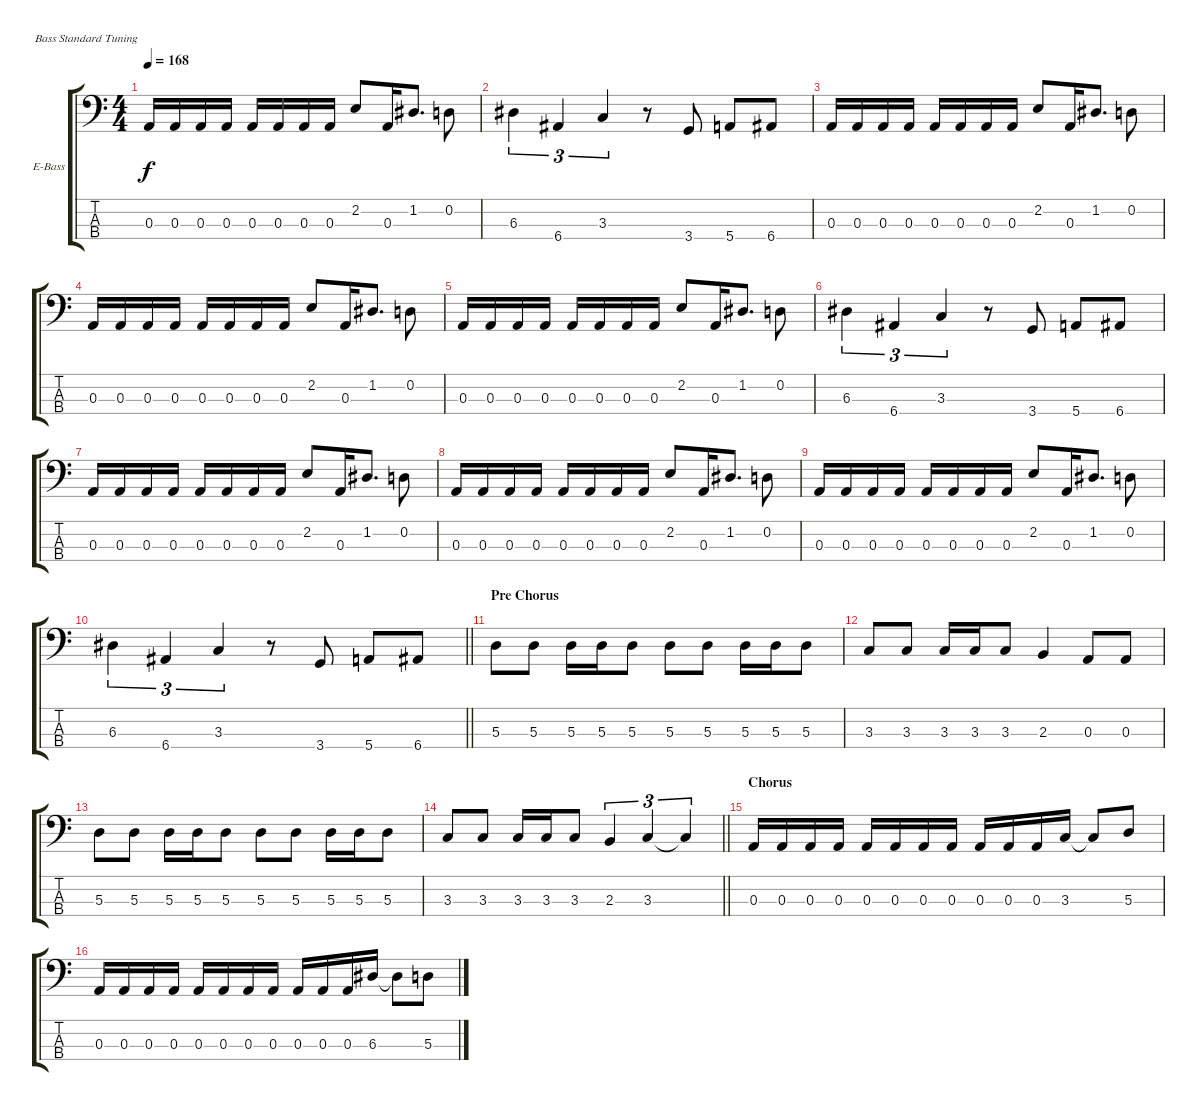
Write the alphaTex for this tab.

\bracketExtendMode groupsimilarinstruments
\firstSystemTrackNameOrientation horizontal
\otherSystemsTrackNameOrientation horizontal
\track ("Bass" "E-Bass") {instrument electricbasspick}
\staff {score tabs}
\tuning (G2 D2 A1 E1)
\ts (4 4)
\tempo 168
\clef f4
\ks c
0.3.16{dy f} 0.3.16 0.3.16 0.3.16 0.3.16 0.3.16 0.3.16 0.3.16 2.2.8 0.3.16 1.2.8{d} 0.2.8 |
6.3.4{tu (3 2)} 6.4.4{tu (3 2)} 3.3.4{tu (3 2)} r.8 3.4.8 5.4.8 6.4.8 |
0.3.16 0.3.16 0.3.16 0.3.16 0.3.16 0.3.16 0.3.16 0.3.16 2.2.8 0.3.16 1.2.8{d} 0.2.8 |
0.3.16 0.3.16 0.3.16 0.3.16 0.3.16 0.3.16 0.3.16 0.3.16 2.2.8 0.3.16 1.2.8{d} 0.2.8 |
0.3.16 0.3.16 0.3.16 0.3.16 0.3.16 0.3.16 0.3.16 0.3.16 2.2.8 0.3.16 1.2.8{d} 0.2.8 |
6.3.4{tu (3 2)} 6.4.4{tu (3 2)} 3.3.4{tu (3 2)} r.8 3.4.8 5.4.8 6.4.8 |
0.3.16 0.3.16 0.3.16 0.3.16 0.3.16 0.3.16 0.3.16 0.3.16 2.2.8 0.3.16 1.2.8{d} 0.2.8 |
0.3.16 0.3.16 0.3.16 0.3.16 0.3.16 0.3.16 0.3.16 0.3.16 2.2.8 0.3.16 1.2.8{d} 0.2.8 |
0.3.16 0.3.16 0.3.16 0.3.16 0.3.16 0.3.16 0.3.16 0.3.16 2.2.8 0.3.16 1.2.8{d} 0.2.8 |
\barLineRight lightlight
6.3.4{tu (3 2)} 6.4.4{tu (3 2)} 3.3.4{tu (3 2)} r.8 3.4.8 5.4.8 6.4.8 |
\section ("" "Pre Chorus")
5.3.8 5.3.8 5.3.16 5.3.16 5.3.8 5.3.8 5.3.8 5.3.16 5.3.16 5.3.8 |
3.3.8 3.3.8 3.3.16 3.3.16 3.3.8 2.3.4 0.3.8 0.3.8 |
5.3.8 5.3.8 5.3.16 5.3.16 5.3.8 5.3.8 5.3.8 5.3.16 5.3.16 5.3.8 |
\barLineRight lightlight
3.3.8 3.3.8 3.3.16 3.3.16 3.3.8 2.3.4{tu (3 2)} 3.3.4{tu (3 2)} 3.3{t}.4{tu (3 2)} |
\section ("" "Chorus")
0.3.16 0.3.16 0.3.16 0.3.16 0.3.16 0.3.16 0.3.16 0.3.16 0.3.16 0.3.16 0.3.16 3.3.16 3.3{t}.8 5.3.8 |
0.3.16 0.3.16 0.3.16 0.3.16 0.3.16 0.3.16 0.3.16 0.3.16 0.3.16 0.3.16 0.3.16 6.3.16 6.3{t}.8 5.3.8
